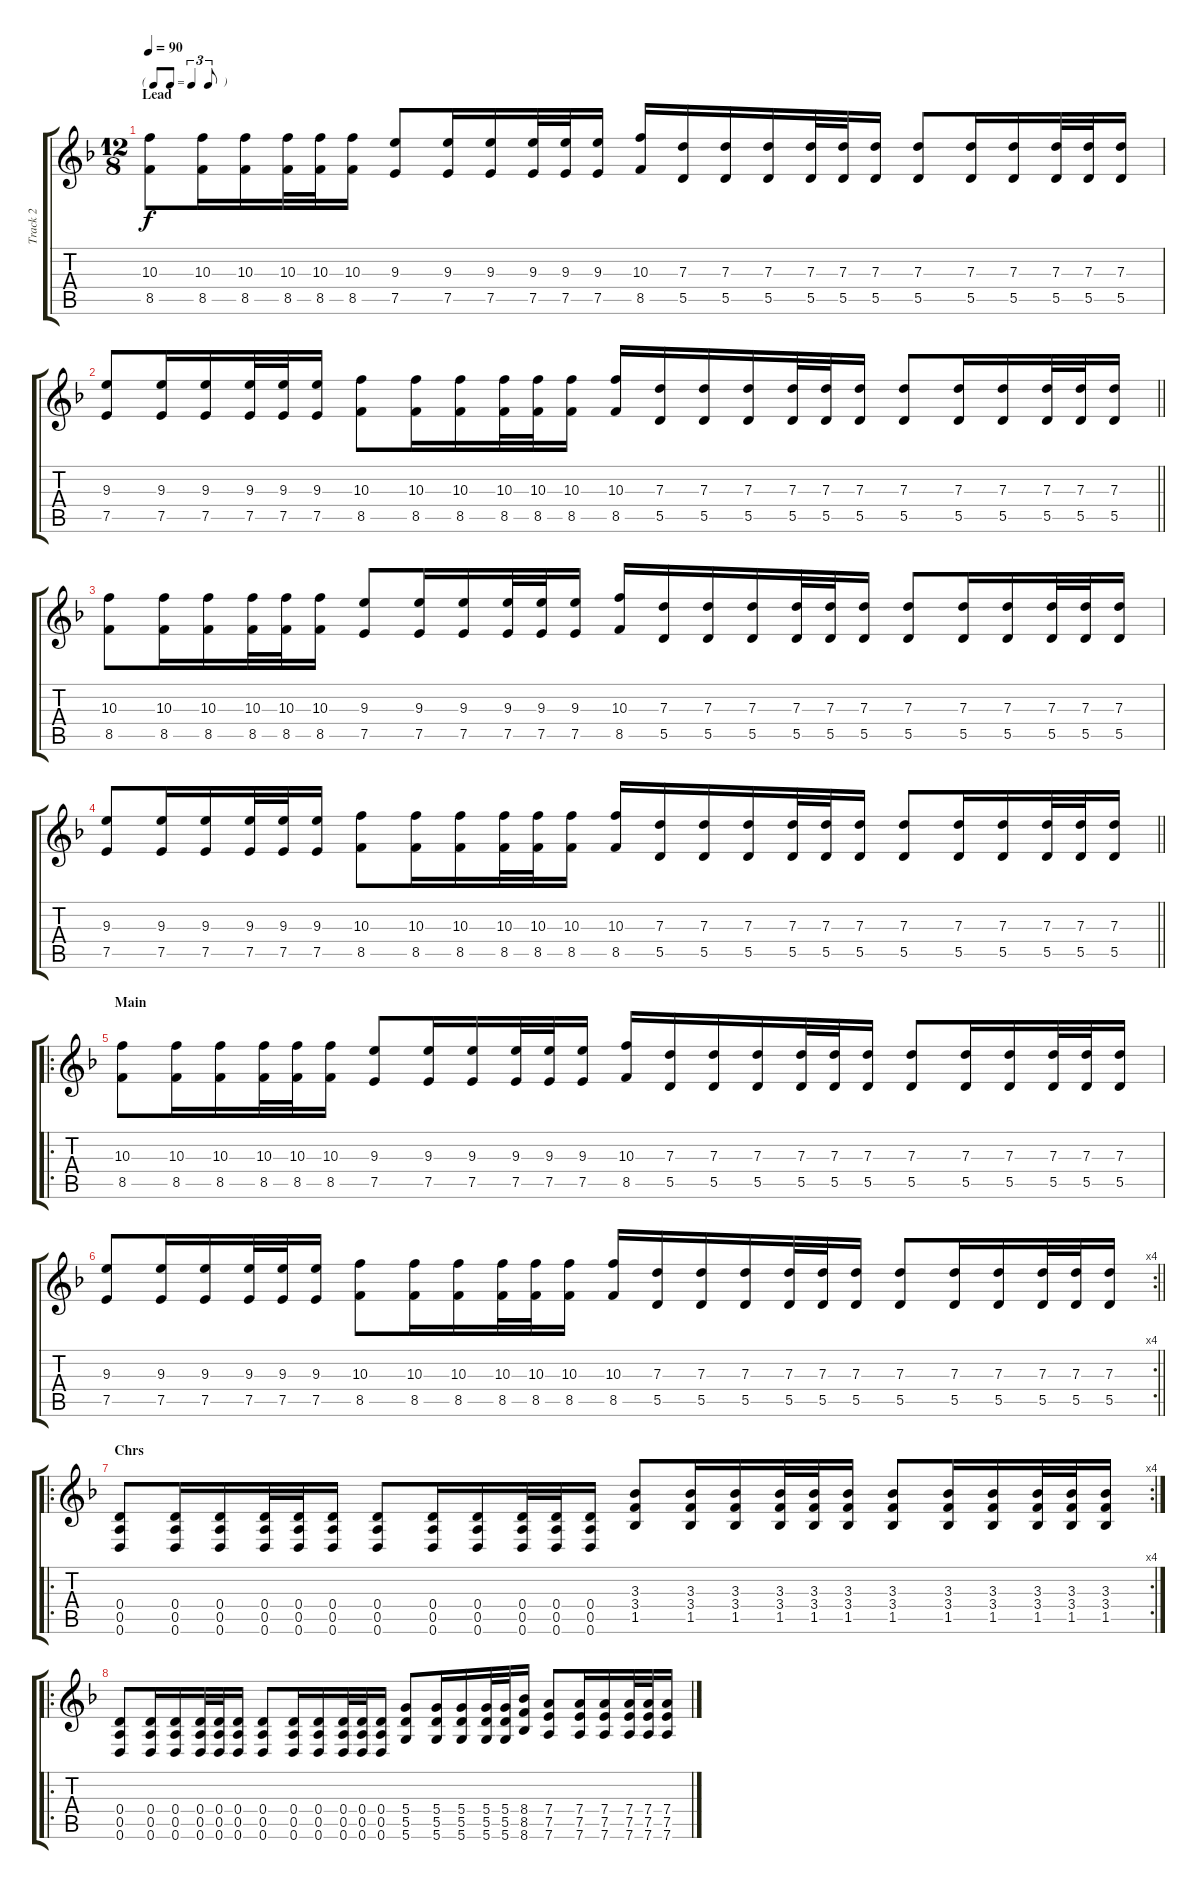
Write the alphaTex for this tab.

\track ("Track 2" "Track 2") {instrument distortionguitar}
\staff {score tabs}
\tuning (E4 B3 G3 D3 A2 D2) {hide}
\ts (12 8)
\tf triplet8th
\section ("" "Lead")
\tempo 90
\clef g2
\ks dminor
(10.3 8.5).8{dy f} (10.3 8.5).16 (10.3 8.5).16 (10.3 8.5).32 (10.3 8.5).32 (10.3 8.5).16 (9.3 7.5).8 (9.3 7.5).16 (9.3 7.5).16 (9.3 7.5).32 (9.3 7.5).32 (9.3 7.5).16 (10.3 8.5).16 (7.3 5.5).16 (7.3 5.5).16 (7.3 5.5).16 (7.3 5.5).32 (7.3 5.5).32 (7.3 5.5).16 (7.3 5.5).8 (7.3 5.5).16 (7.3 5.5).16 (7.3 5.5).32 (7.3 5.5).32 (7.3 5.5).16 |
\barLineRight lightlight
(9.3 7.5).8 (9.3 7.5).16 (9.3 7.5).16 (9.3 7.5).32 (9.3 7.5).32 (9.3 7.5).16 (10.3 8.5).8 (10.3 8.5).16 (10.3 8.5).16 (10.3 8.5).32 (10.3 8.5).32 (10.3 8.5).16 (10.3 8.5).16 (7.3 5.5).16 (7.3 5.5).16 (7.3 5.5).16 (7.3 5.5).32 (7.3 5.5).32 (7.3 5.5).16 (7.3 5.5).8 (7.3 5.5).16 (7.3 5.5).16 (7.3 5.5).32 (7.3 5.5).32 (7.3 5.5).16 |
(10.3 8.5).8 (10.3 8.5).16 (10.3 8.5).16 (10.3 8.5).32 (10.3 8.5).32 (10.3 8.5).16 (9.3 7.5).8 (9.3 7.5).16 (9.3 7.5).16 (9.3 7.5).32 (9.3 7.5).32 (9.3 7.5).16 (10.3 8.5).16 (7.3 5.5).16 (7.3 5.5).16 (7.3 5.5).16 (7.3 5.5).32 (7.3 5.5).32 (7.3 5.5).16 (7.3 5.5).8 (7.3 5.5).16 (7.3 5.5).16 (7.3 5.5).32 (7.3 5.5).32 (7.3 5.5).16 |
\barLineRight lightlight
(9.3 7.5).8 (9.3 7.5).16 (9.3 7.5).16 (9.3 7.5).32 (9.3 7.5).32 (9.3 7.5).16 (10.3 8.5).8 (10.3 8.5).16 (10.3 8.5).16 (10.3 8.5).32 (10.3 8.5).32 (10.3 8.5).16 (10.3 8.5).16 (7.3 5.5).16 (7.3 5.5).16 (7.3 5.5).16 (7.3 5.5).32 (7.3 5.5).32 (7.3 5.5).16 (7.3 5.5).8 (7.3 5.5).16 (7.3 5.5).16 (7.3 5.5).32 (7.3 5.5).32 (7.3 5.5).16 |
\ro
\section ("" "Main")
(10.3 8.5).8 (10.3 8.5).16 (10.3 8.5).16 (10.3 8.5).32 (10.3 8.5).32 (10.3 8.5).16 (9.3 7.5).8 (9.3 7.5).16 (9.3 7.5).16 (9.3 7.5).32 (9.3 7.5).32 (9.3 7.5).16 (10.3 8.5).16 (7.3 5.5).16 (7.3 5.5).16 (7.3 5.5).16 (7.3 5.5).32 (7.3 5.5).32 (7.3 5.5).16 (7.3 5.5).8 (7.3 5.5).16 (7.3 5.5).16 (7.3 5.5).32 (7.3 5.5).32 (7.3 5.5).16 |
\rc 4
\barLineRight lightlight
(9.3 7.5).8 (9.3 7.5).16 (9.3 7.5).16 (9.3 7.5).32 (9.3 7.5).32 (9.3 7.5).16 (10.3 8.5).8 (10.3 8.5).16 (10.3 8.5).16 (10.3 8.5).32 (10.3 8.5).32 (10.3 8.5).16 (10.3 8.5).16 (7.3 5.5).16 (7.3 5.5).16 (7.3 5.5).16 (7.3 5.5).32 (7.3 5.5).32 (7.3 5.5).16 (7.3 5.5).8 (7.3 5.5).16 (7.3 5.5).16 (7.3 5.5).32 (7.3 5.5).32 (7.3 5.5).16 |
\ro
\rc 4
\section ("" "Chrs")
(0.4 0.5 0.6).8 (0.4 0.5 0.6).16 (0.4 0.5 0.6).16 (0.4 0.5 0.6).32 (0.4 0.5 0.6).32 (0.4 0.5 0.6).16 (0.4 0.5 0.6).8 (0.4 0.5 0.6).16 (0.4 0.5 0.6).16 (0.4 0.5 0.6).32 (0.4 0.5 0.6).32 (0.4 0.5 0.6).16 (3.3 3.4 1.5).8 (3.3 3.4 1.5).16 (3.3 3.4 1.5).16 (3.3 3.4 1.5).32 (3.3 3.4 1.5).32 (3.3 3.4 1.5).16 (3.3 3.4 1.5).8 (3.3 3.4 1.5).16 (3.3 3.4 1.5).16 (3.3 3.4 1.5).32 (3.3 3.4 1.5).32 (3.3 3.4 1.5).16 |
\ro
(0.4 0.5 0.6).8 (0.4 0.5 0.6).16 (0.4 0.5 0.6).16 (0.4 0.5 0.6).32 (0.4 0.5 0.6).32 (0.4 0.5 0.6).16 (0.4 0.5 0.6).8 (0.4 0.5 0.6).16 (0.4 0.5 0.6).16 (0.4 0.5 0.6).32 (0.4 0.5 0.6).32 (0.4 0.5 0.6).16 (5.4 5.5 5.6).8 (5.4 5.5 5.6).16 (5.4 5.5 5.6).16 (5.4 5.5 5.6).32 (5.4 5.5 5.6).32 (8.4 8.5 8.6).16 (7.4 7.5 7.6).8 (7.4 7.5 7.6).16 (7.4 7.5 7.6).16 (7.4 7.5 7.6).32 (7.4 7.5 7.6).32 (7.4 7.5 7.6).16
